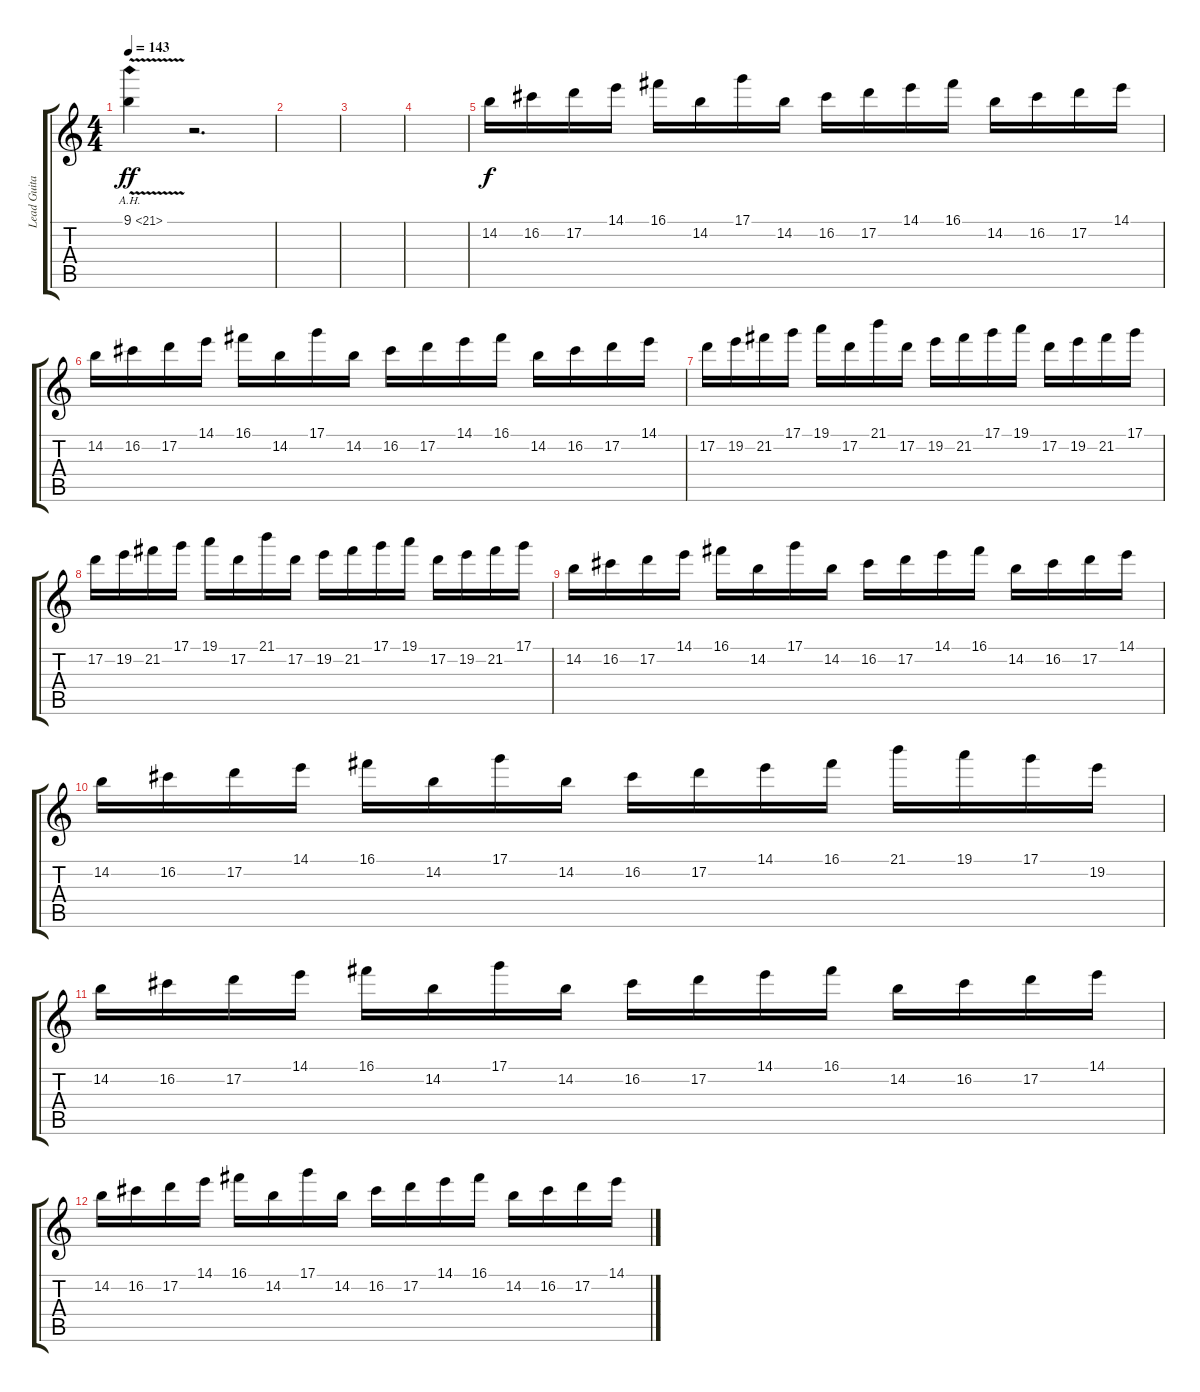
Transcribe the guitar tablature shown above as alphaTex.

\track ("Lead Guitar" "Lead Guita") {instrument overdrivenguitar}
\staff {score tabs}
\tuning (D4 A3 F3 C3 G2 D2) {hide}
\ts (4 4)
\tempo 143
\clef g2
\ks c
9.1{ah 12 v}.4{dy ff} r.2{d} |
|
|
|
14.2.16{dy f} 16.2.16 17.2.16 14.1.16 16.1.16 14.2.16 17.1.16 14.2.16 16.2.16 17.2.16 14.1.16 16.1.16 14.2.16 16.2.16 17.2.16 14.1.16 |
14.2.16 16.2.16 17.2.16 14.1.16 16.1.16 14.2.16 17.1.16 14.2.16 16.2.16 17.2.16 14.1.16 16.1.16 14.2.16 16.2.16 17.2.16 14.1.16 |
17.2.16 19.2.16 21.2.16 17.1.16 19.1.16 17.2.16 21.1.16 17.2.16 19.2.16 21.2.16 17.1.16 19.1.16 17.2.16 19.2.16 21.2.16 17.1.16 |
17.2.16 19.2.16 21.2.16 17.1.16 19.1.16 17.2.16 21.1.16 17.2.16 19.2.16 21.2.16 17.1.16 19.1.16 17.2.16 19.2.16 21.2.16 17.1.16 |
14.2.16 16.2.16 17.2.16 14.1.16 16.1.16 14.2.16 17.1.16 14.2.16 16.2.16 17.2.16 14.1.16 16.1.16 14.2.16 16.2.16 17.2.16 14.1.16 |
14.2.16 16.2.16 17.2.16 14.1.16 16.1.16 14.2.16 17.1.16 14.2.16 16.2.16 17.2.16 14.1.16 16.1.16 21.1.16 19.1.16 17.1.16 19.2.16 |
14.2.16 16.2.16 17.2.16 14.1.16 16.1.16 14.2.16 17.1.16 14.2.16 16.2.16 17.2.16 14.1.16 16.1.16 14.2.16 16.2.16 17.2.16 14.1.16 |
14.2.16 16.2.16 17.2.16 14.1.16 16.1.16 14.2.16 17.1.16 14.2.16 16.2.16 17.2.16 14.1.16 16.1.16 14.2.16 16.2.16 17.2.16 14.1.16
